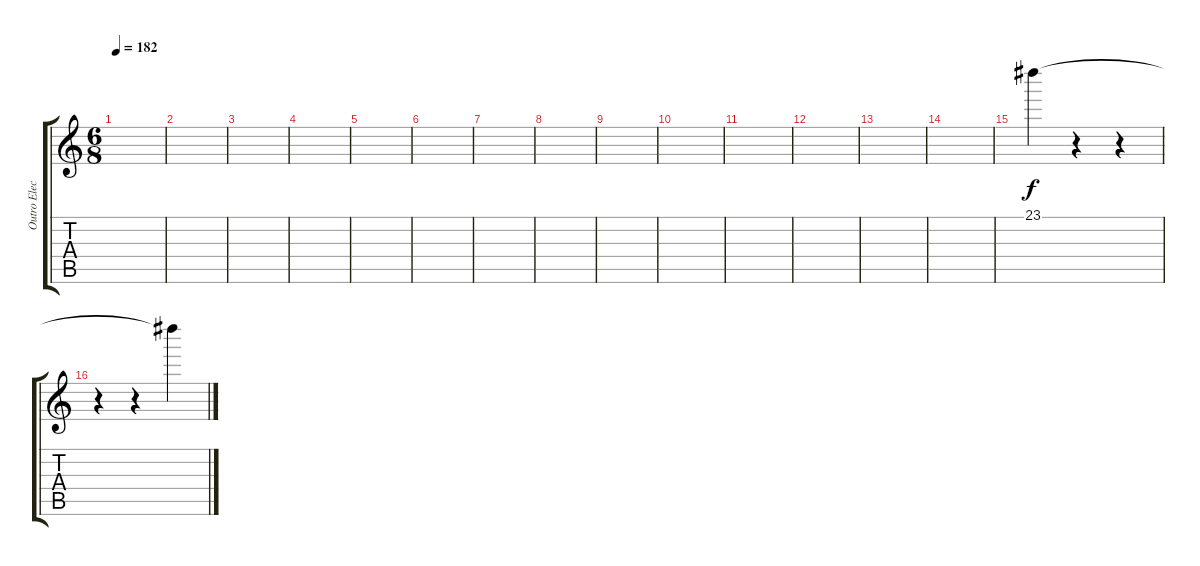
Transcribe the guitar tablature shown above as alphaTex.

\track ("Outro Electric Guitar" "Outro Elec") {instrument overdrivenguitar}
\staff {score tabs}
\tuning (E4 B3 G3 D3 A2 D2) {hide}
\ts (6 8)
\tempo 182
\clef g2
\ks c
|
|
|
|
|
|
|
|
|
|
|
|
|
|
23.1.4 r.4 r.4 |
r.4 r.4 23.1{t}.4
